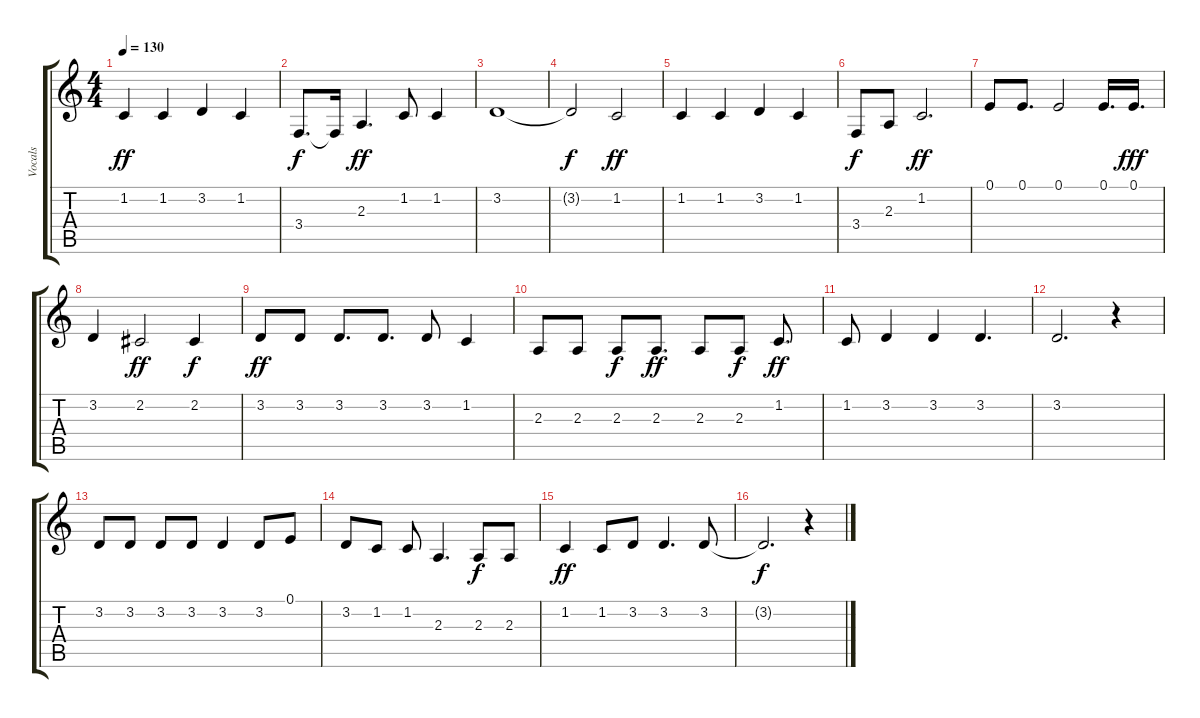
\track ("Vocals" "Vocals") {instrument clarinet}
\staff {score tabs}
\tuning (E4 B3 G3 D3 A2 E2) {hide}
\ts (4 4)
\tempo 130
\clef g2
\ks c
1.2.4{dy ff} 1.2.4 3.2.4 1.2.4 |
3.4.8{d dy f} 3.4{t}.16 2.3.4{d dy ff} 1.2.8 1.2.4 |
3.2.1 |
3.2{t}.2{dy f} 1.2.2{dy ff} |
1.2.4 1.2.4 3.2.4 1.2.4 |
3.4.8{dy f} 2.3.8 1.2.2{d dy ff} |
0.1.8 0.1.8{d} 0.1.2 0.1.16{d} 0.1.16{d dy fff} |
3.2.4 2.2.2{dy ff} 2.2.4{dy f} |
3.2.8{dy ff} 3.2.8 3.2.8{d} 3.2.8{d} 3.2.8 1.2.4 |
2.3.8 2.3.8 2.3.8{dy f} 2.3.8{d dy ff} 2.3.8 2.3.8{dy f} 1.2.8{d dy ff} |
1.2.8 3.2.4 3.2.4 3.2.4{d} |
3.2.2{d} r.4 |
3.2.8 3.2.8 3.2.8 3.2.8 3.2.4 3.2.8 0.1.8 |
3.2.8 1.2.8 1.2.8 2.3.4{d} 2.3.8{dy f} 2.3.8 |
1.2.4{dy ff} 1.2.8 3.2.8 3.2.4{d} 3.2.8 |
3.2{t}.2{d dy f} r.4
